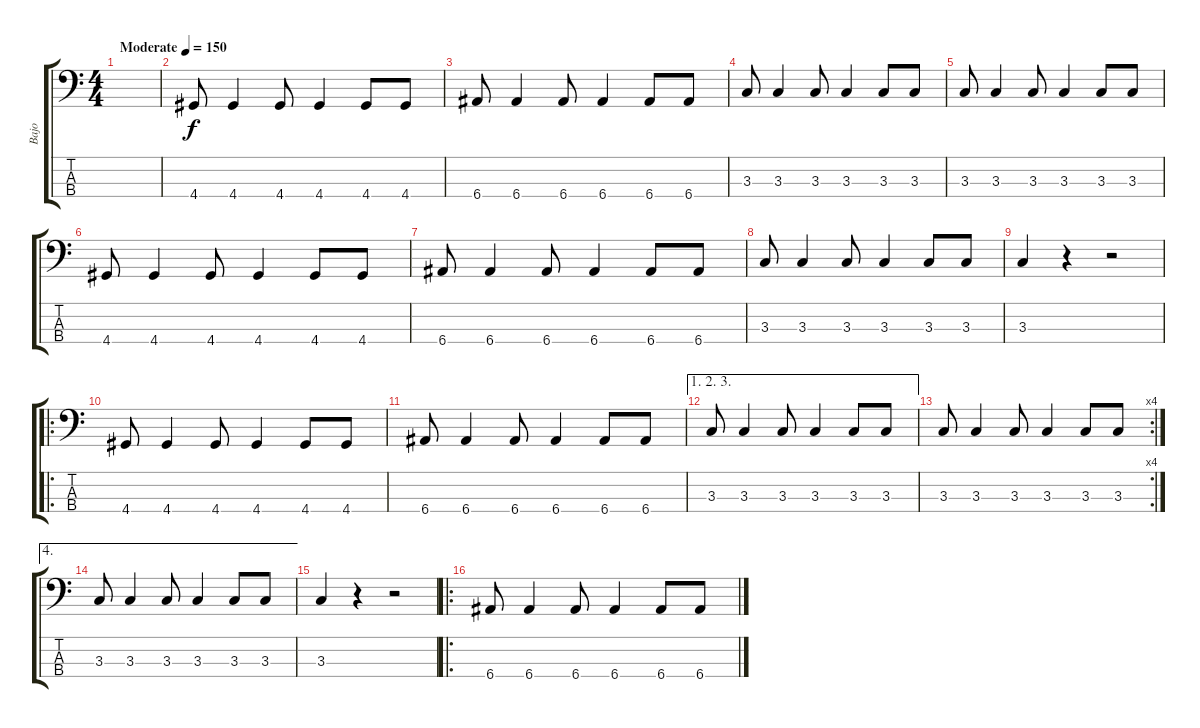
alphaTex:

\track ("Bajo" "Bajo") {instrument electricbassfinger}
\staff {score tabs}
\tuning (G2 D2 A1 E1) {hide}
\ts (4 4)
\tempo (150 "Moderate")
\clef f4
\ks c
|
4.4.8 4.4.4 4.4.8 4.4.4 4.4.8 4.4.8 |
6.4.8 6.4.4 6.4.8 6.4.4 6.4.8 6.4.8 |
3.3.8 3.3.4 3.3.8 3.3.4 3.3.8 3.3.8 |
3.3.8 3.3.4 3.3.8 3.3.4 3.3.8 3.3.8 |
4.4.8 4.4.4 4.4.8 4.4.4 4.4.8 4.4.8 |
6.4.8 6.4.4 6.4.8 6.4.4 6.4.8 6.4.8 |
3.3.8 3.3.4 3.3.8 3.3.4 3.3.8 3.3.8 |
3.3.4 r.4 r.2 |
\ro
4.4.8 4.4.4 4.4.8 4.4.4 4.4.8 4.4.8 |
6.4.8 6.4.4 6.4.8 6.4.4 6.4.8 6.4.8 |
\ae (1 2 3)
3.3.8 3.3.4 3.3.8 3.3.4 3.3.8 3.3.8 |
\rc 4
3.3.8 3.3.4 3.3.8 3.3.4 3.3.8 3.3.8 |
\ae 4
3.3.8 3.3.4 3.3.8 3.3.4 3.3.8 3.3.8 |
3.3.4 r.4 r.2 |
\ro
6.4.8 6.4.4 6.4.8 6.4.4 6.4.8 6.4.8
